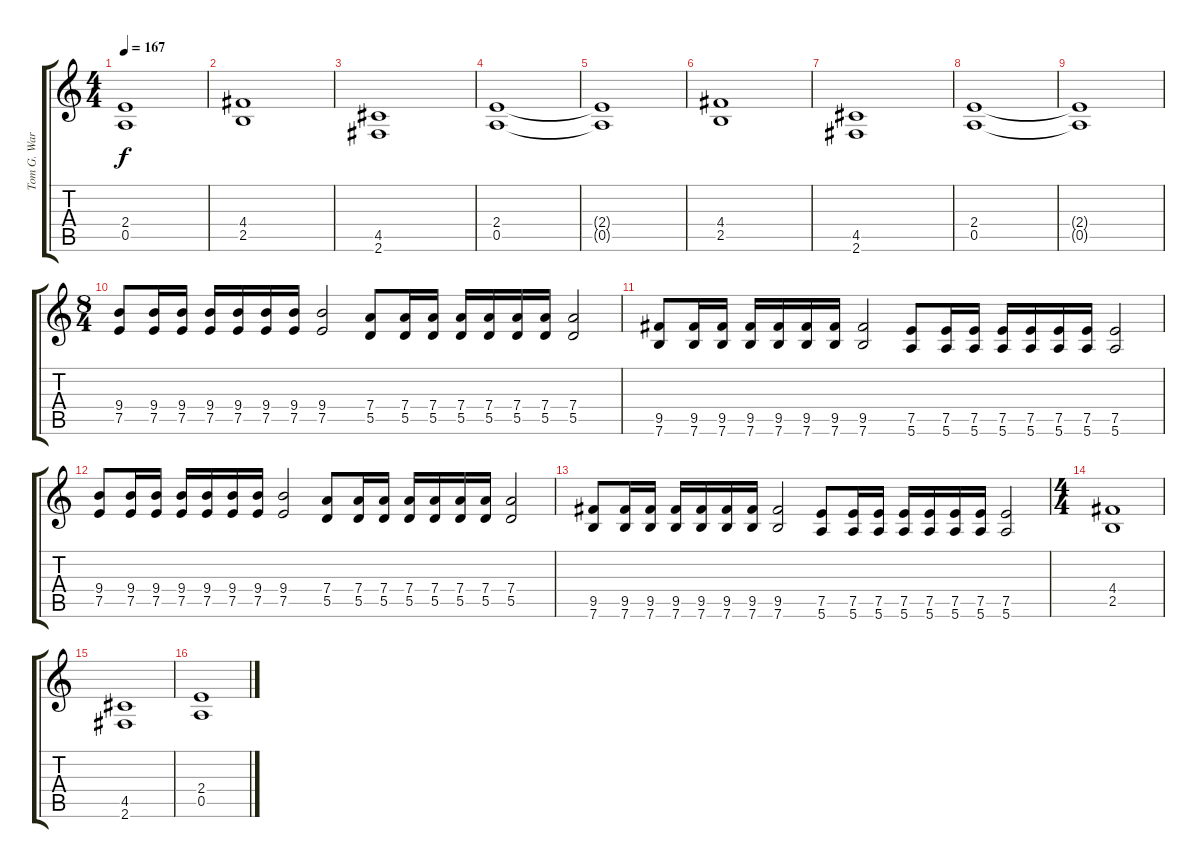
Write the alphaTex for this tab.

\track ("Tom G. Warrior (Rhythm)" "Tom G. War") {instrument overdrivenguitar}
\staff {score tabs}
\tuning (E4 B3 G3 D3 A2 E2) {hide}
\ts (4 4)
\tempo 167
\clef g2
\ks c
(2.4{t} 0.5{t}).1{dy f} |
(4.4 2.5).1 |
(4.5 2.6).1 |
(2.4 0.5).1 |
(2.4{t} 0.5{t}).1 |
(4.4 2.5).1 |
(4.5 2.6).1 |
(2.4 0.5).1 |
(2.4{t} 0.5{t}).1 |
\ts (8 4)
(9.4 7.5).8 (9.4 7.5).16 (9.4 7.5).16 (9.4 7.5).16 (9.4 7.5).16 (9.4 7.5).16 (9.4 7.5).16 (9.4 7.5).2 (7.4 5.5).8 (7.4 5.5).16 (7.4 5.5).16 (7.4 5.5).16 (7.4 5.5).16 (7.4 5.5).16 (7.4 5.5).16 (7.4 5.5).2 |
(9.5 7.6).8 (9.5 7.6).16 (9.5 7.6).16 (9.5 7.6).16 (9.5 7.6).16 (9.5 7.6).16 (9.5 7.6).16 (9.5 7.6).2 (7.5 5.6).8 (7.5 5.6).16 (7.5 5.6).16 (7.5 5.6).16 (7.5 5.6).16 (7.5 5.6).16 (7.5 5.6).16 (7.5 5.6).2 |
(9.4 7.5).8 (9.4 7.5).16 (9.4 7.5).16 (9.4 7.5).16 (9.4 7.5).16 (9.4 7.5).16 (9.4 7.5).16 (9.4 7.5).2 (7.4 5.5).8 (7.4 5.5).16 (7.4 5.5).16 (7.4 5.5).16 (7.4 5.5).16 (7.4 5.5).16 (7.4 5.5).16 (7.4 5.5).2 |
(9.5 7.6).8 (9.5 7.6).16 (9.5 7.6).16 (9.5 7.6).16 (9.5 7.6).16 (9.5 7.6).16 (9.5 7.6).16 (9.5 7.6).2 (7.5 5.6).8 (7.5 5.6).16 (7.5 5.6).16 (7.5 5.6).16 (7.5 5.6).16 (7.5 5.6).16 (7.5 5.6).16 (7.5 5.6).2 |
\ts (4 4)
(4.4 2.5).1 |
(4.5 2.6).1 |
(2.4 0.5).1
